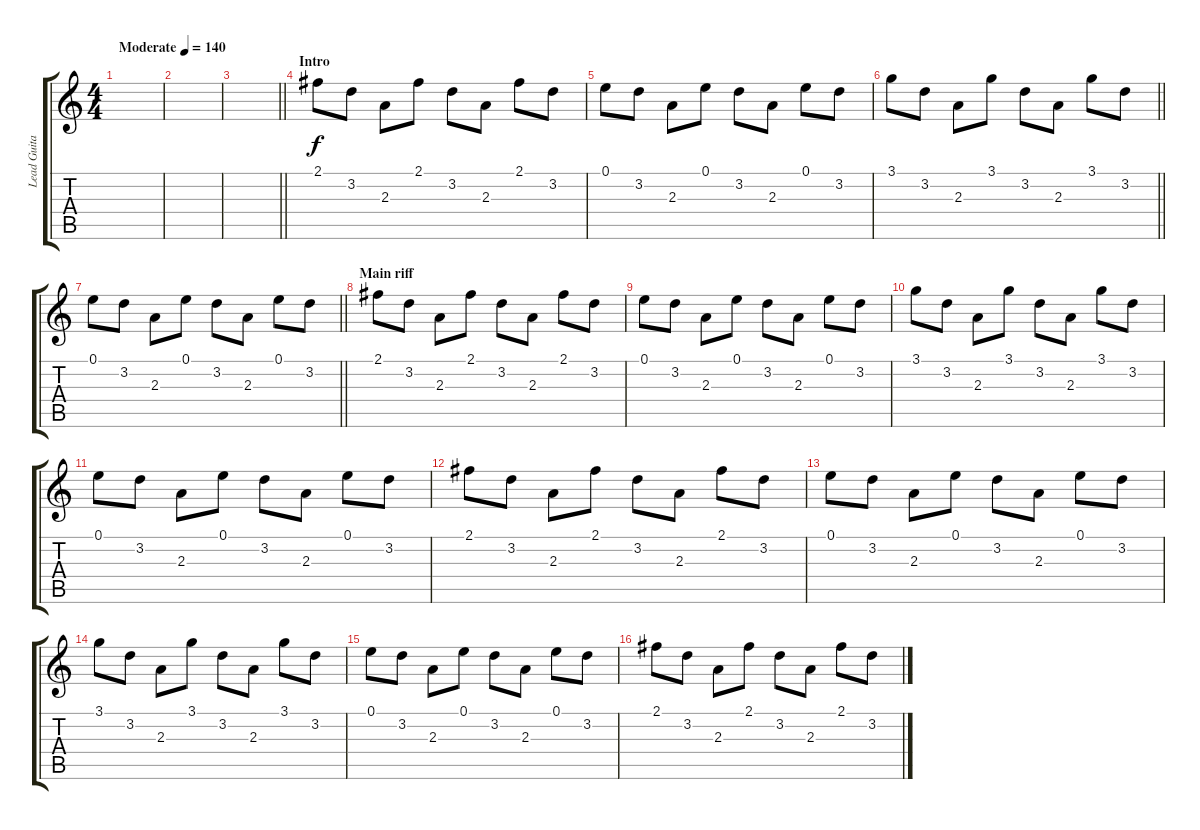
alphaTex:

\track ("Lead Guitar" "Lead Guita") {instrument acousticguitarsteel}
\staff {score tabs}
\tuning (E4 B3 G3 D3 A2 E2) {hide}
\ts (4 4)
\tempo (140 "Moderate")
\clef g2
\ks c
|
|
\barLineRight lightlight
|
\section ("" "Intro")
2.1.8 3.2.8 2.3.8 2.1.8 3.2.8 2.3.8 2.1.8 3.2.8 |
0.1.8 3.2.8 2.3.8 0.1.8 3.2.8 2.3.8 0.1.8 3.2.8 |
\barLineRight lightlight
3.1.8 3.2.8 2.3.8 3.1.8 3.2.8 2.3.8 3.1.8 3.2.8 |
\barLineRight lightlight
0.1.8 3.2.8 2.3.8 0.1.8 3.2.8 2.3.8 0.1.8 3.2.8 |
\section ("" "Main riff")
2.1.8 3.2.8 2.3.8 2.1.8 3.2.8 2.3.8 2.1.8 3.2.8 |
0.1.8 3.2.8 2.3.8 0.1.8 3.2.8 2.3.8 0.1.8 3.2.8 |
3.1.8 3.2.8 2.3.8 3.1.8 3.2.8 2.3.8 3.1.8 3.2.8 |
0.1.8 3.2.8 2.3.8 0.1.8 3.2.8 2.3.8 0.1.8 3.2.8 |
2.1.8 3.2.8 2.3.8 2.1.8 3.2.8 2.3.8 2.1.8 3.2.8 |
0.1.8 3.2.8 2.3.8 0.1.8 3.2.8 2.3.8 0.1.8 3.2.8 |
3.1.8 3.2.8 2.3.8 3.1.8 3.2.8 2.3.8 3.1.8 3.2.8 |
0.1.8 3.2.8 2.3.8 0.1.8 3.2.8 2.3.8 0.1.8 3.2.8 |
2.1.8 3.2.8 2.3.8 2.1.8 3.2.8 2.3.8 2.1.8 3.2.8
